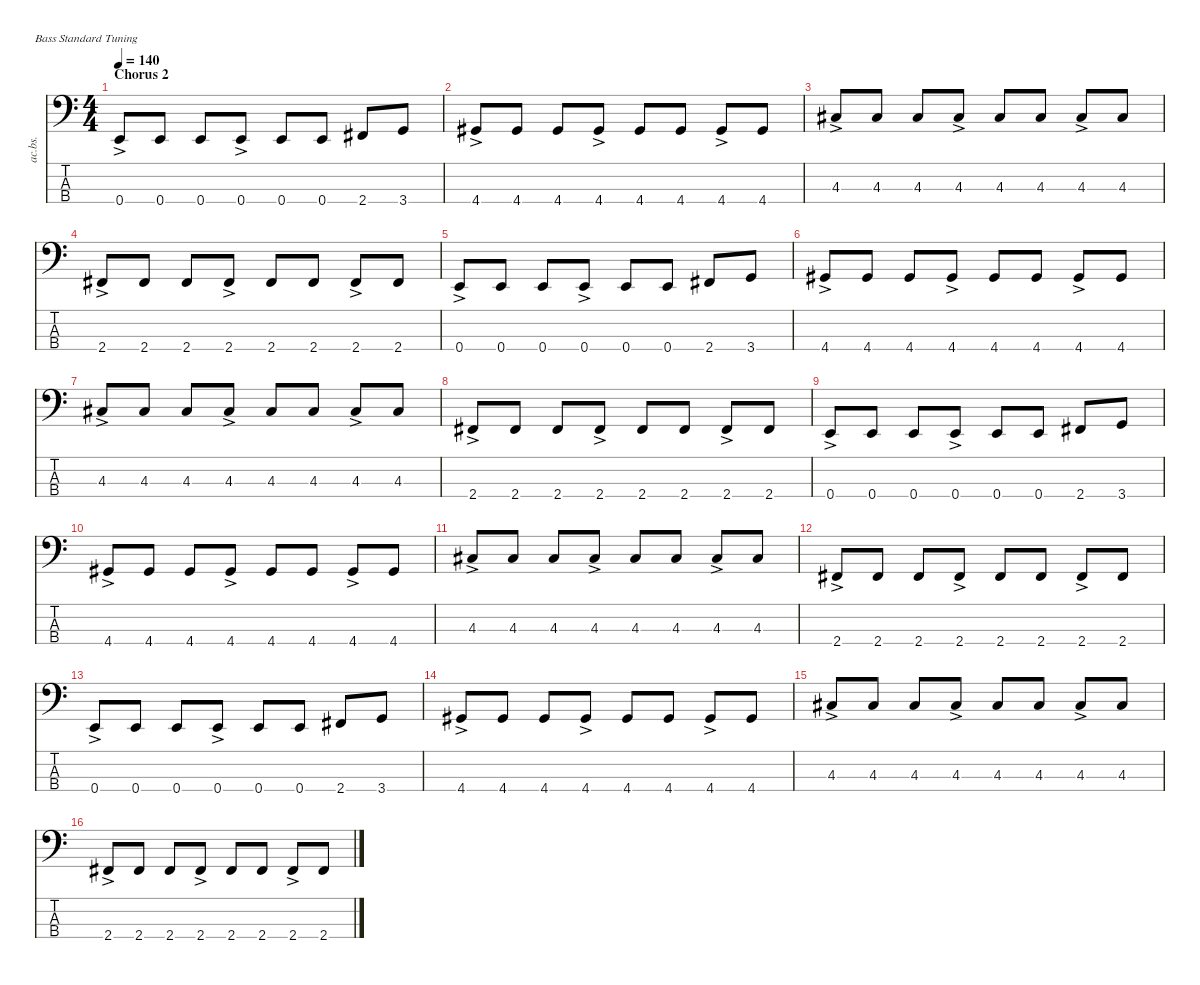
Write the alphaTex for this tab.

\defaultSystemsLayout 4
\hideDynamics
\bracketExtendMode nobrackets
\otherSystemsTrackNameOrientation horizontal
\track ("Acoustic Bass" "ac.bs.") {instrument acousticbass}
\staff {score tabs}
\tuning (G2 D2 A1 E1)
\ts (4 4)
\section ("" "Chorus 2")
\tempo 140
\clef f4
\ks c
0.4{ac}.8{dy mf beam Up} 0.4.8{beam Up} 0.4.8{beam Up} 0.4{ac}.8{beam Up} 0.4.8{beam Up} 0.4.8{beam Up} 2.4{acc #}.8{beam Up} 3.4.8{beam Up} |
4.4{ac acc #}.8{beam Up} 4.4{acc #}.8{beam Up} 4.4{acc #}.8{beam Up} 4.4{ac acc #}.8{beam Up} 4.4{acc #}.8{beam Up} 4.4{acc #}.8{beam Up} 4.4{ac acc #}.8{beam Up} 4.4{acc #}.8{beam Up} |
4.3{ac acc #}.8{beam Up} 4.3{acc #}.8{beam Up} 4.3{acc #}.8{beam Up} 4.3{ac acc #}.8{beam Up} 4.3{acc #}.8{beam Up} 4.3{acc #}.8{beam Up} 4.3{ac acc #}.8{beam Up} 4.3{acc #}.8{beam Up} |
2.4{ac acc #}.8{beam Up} 2.4{acc #}.8{beam Up} 2.4{acc #}.8{beam Up} 2.4{ac acc #}.8{beam Up} 2.4{acc #}.8{beam Up} 2.4{acc #}.8{beam Up} 2.4{ac acc #}.8{beam Up} 2.4{acc #}.8{beam Up} |
0.4{ac}.8{beam Up} 0.4.8{beam Up} 0.4.8{beam Up} 0.4{ac}.8{beam Up} 0.4.8{beam Up} 0.4.8{beam Up} 2.4{acc #}.8{beam Up} 3.4.8{beam Up} |
4.4{ac acc #}.8{beam Up} 4.4{acc #}.8{beam Up} 4.4{acc #}.8{beam Up} 4.4{ac acc #}.8{beam Up} 4.4{acc #}.8{beam Up} 4.4{acc #}.8{beam Up} 4.4{ac acc #}.8{beam Up} 4.4{acc #}.8{beam Up} |
4.3{ac acc #}.8{beam Up} 4.3{acc #}.8{beam Up} 4.3{acc #}.8{beam Up} 4.3{ac acc #}.8{beam Up} 4.3{acc #}.8{beam Up} 4.3{acc #}.8{beam Up} 4.3{ac acc #}.8{beam Up} 4.3{acc #}.8{beam Up} |
2.4{ac acc #}.8{beam Up} 2.4{acc #}.8{beam Up} 2.4{acc #}.8{beam Up} 2.4{ac acc #}.8{beam Up} 2.4{acc #}.8{beam Up} 2.4{acc #}.8{beam Up} 2.4{ac acc #}.8{beam Up} 2.4{acc #}.8{beam Up} |
0.4{ac}.8{beam Up} 0.4.8{beam Up} 0.4.8{beam Up} 0.4{ac}.8{beam Up} 0.4.8{beam Up} 0.4.8{beam Up} 2.4{acc #}.8{beam Up} 3.4.8{beam Up} |
4.4{ac acc #}.8{beam Up} 4.4{acc #}.8{beam Up} 4.4{acc #}.8{beam Up} 4.4{ac acc #}.8{beam Up} 4.4{acc #}.8{beam Up} 4.4{acc #}.8{beam Up} 4.4{ac acc #}.8{beam Up} 4.4{acc #}.8{beam Up} |
4.3{ac acc #}.8{beam Up} 4.3{acc #}.8{beam Up} 4.3{acc #}.8{beam Up} 4.3{ac acc #}.8{beam Up} 4.3{acc #}.8{beam Up} 4.3{acc #}.8{beam Up} 4.3{ac acc #}.8{beam Up} 4.3{acc #}.8{beam Up} |
2.4{ac acc #}.8{beam Up} 2.4{acc #}.8{beam Up} 2.4{acc #}.8{beam Up} 2.4{ac acc #}.8{beam Up} 2.4{acc #}.8{beam Up} 2.4{acc #}.8{beam Up} 2.4{ac acc #}.8{beam Up} 2.4{acc #}.8{beam Up} |
0.4{ac}.8{beam Up} 0.4.8{beam Up} 0.4.8{beam Up} 0.4{ac}.8{beam Up} 0.4.8{beam Up} 0.4.8{beam Up} 2.4{acc #}.8{beam Up} 3.4.8{beam Up} |
4.4{ac acc #}.8{beam Up} 4.4{acc #}.8{beam Up} 4.4{acc #}.8{beam Up} 4.4{ac acc #}.8{beam Up} 4.4{acc #}.8{beam Up} 4.4{acc #}.8{beam Up} 4.4{ac acc #}.8{beam Up} 4.4{acc #}.8{beam Up} |
4.3{ac acc #}.8{beam Up} 4.3{acc #}.8{beam Up} 4.3{acc #}.8{beam Up} 4.3{ac acc #}.8{beam Up} 4.3{acc #}.8{beam Up} 4.3{acc #}.8{beam Up} 4.3{ac acc #}.8{beam Up} 4.3{acc #}.8{beam Up} |
2.4{ac acc #}.8{beam Up} 2.4{acc #}.8{beam Up} 2.4{acc #}.8{beam Up} 2.4{ac acc #}.8{beam Up} 2.4{acc #}.8{beam Up} 2.4{acc #}.8{beam Up} 2.4{ac acc #}.8{beam Up} 2.4{acc #}.8{beam Up}
